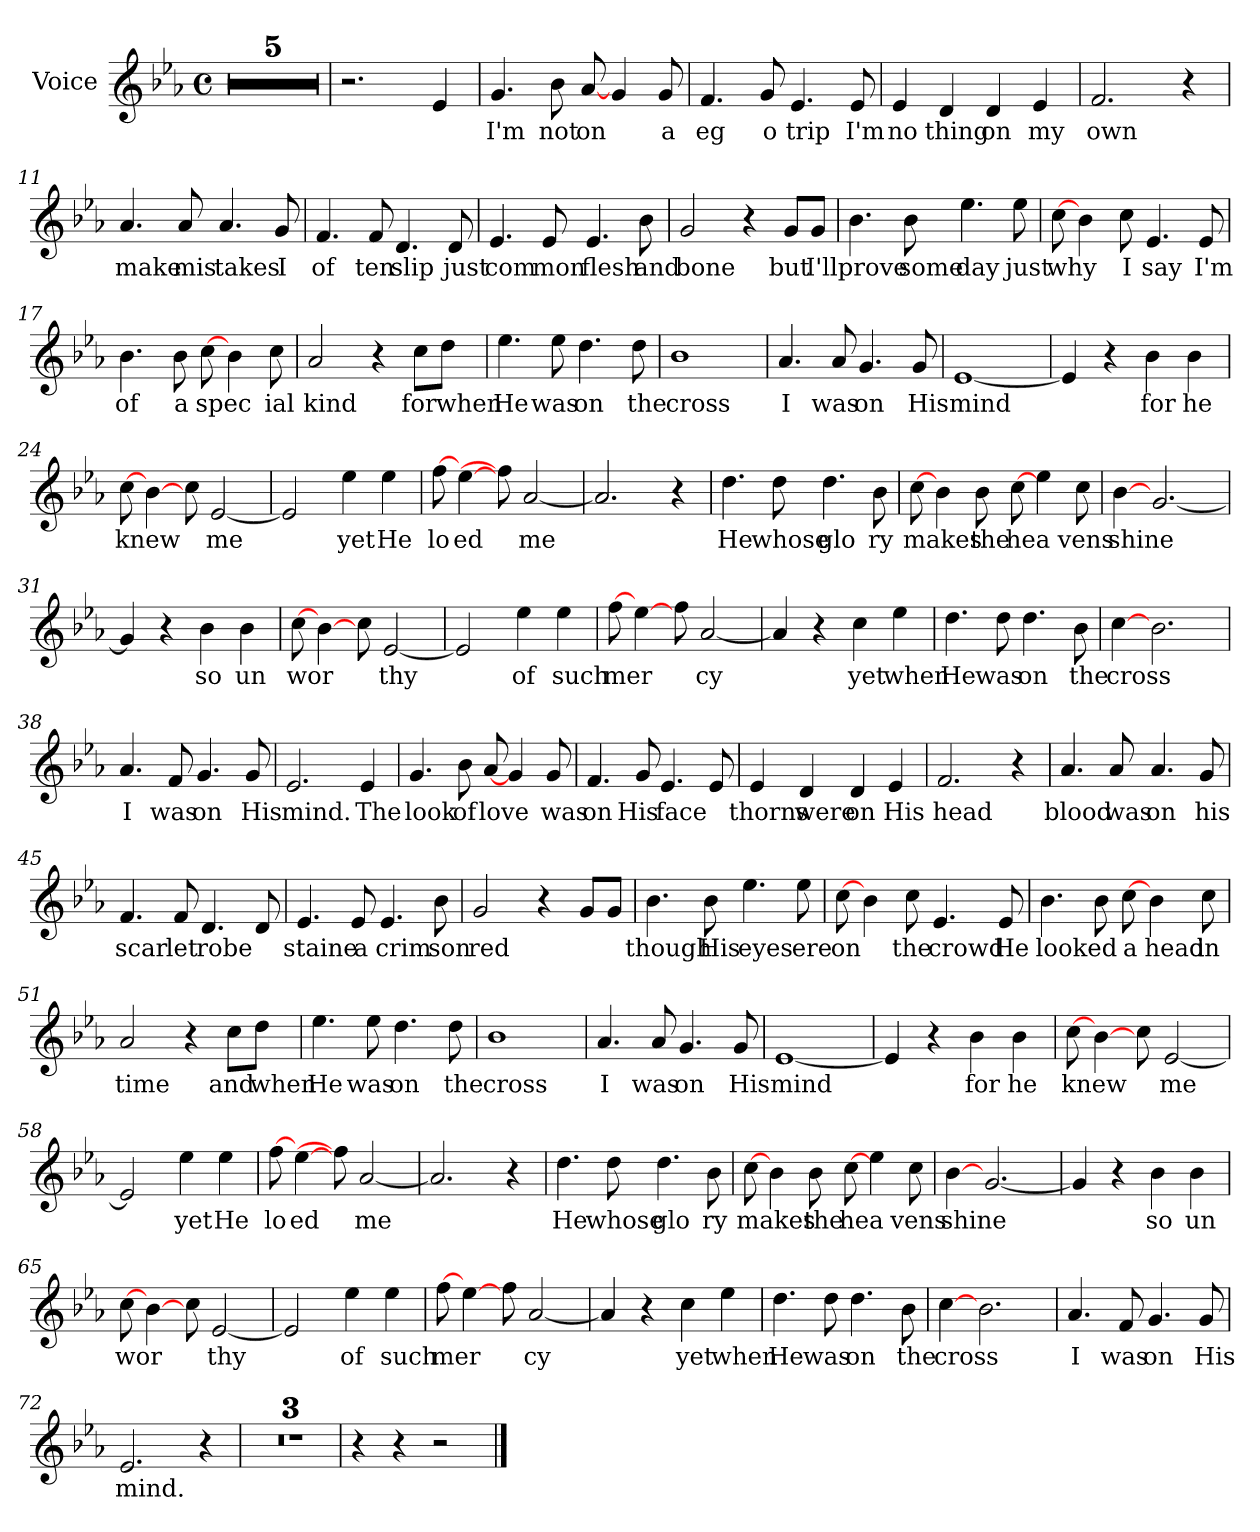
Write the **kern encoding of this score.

**kern	**text
*part1	*part1
*staff1	*staff1
*I"Voice	*
*I'V	*
*clefG2	*
*k[b-e-a-]	*
*E-:	*
*M4/4	*
*met(c)	*
=1	=1
1r	.
=2	=2
1r	.
=3	=3
1r	.
=4	=4
1r	.
=5	=5
1r	.
=6	=6
2.r	.
4e-/	.
=7	=7
!	!LO:LY:b
4.g/	I'm
!	!LO:LY:b
8b-\	not
!	!LO:LY:b
[8a-/	on
4g/	.
!	!LO:LY:b
8g/	a
=8	=8
!	!LO:LY:b
4.f/	eg
!	!LO:LY:b
8g/	o
!	!LO:LY:b
4.e-/	trip
!	!LO:LY:b
8e-/	I'm
=9	=9
!	!LO:LY:b
4e-/	no
!	!LO:LY:b
4d/	thing
!	!LO:LY:b
4d/	on
!	!LO:LY:b
4e-/	my
!!LO:LB:g=z
=10	=10
!	!LO:LY:b
2.f/	own
4r	.
=11	=11
!	!LO:LY:b
4.a-/	make
!	!LO:LY:b
8a-/	mis
!	!LO:LY:b
4.a-/	takes
!	!LO:LY:b
8g/	I
=12	=12
!	!LO:LY:b
4.f/	of
!	!LO:LY:b
8f/	ten
!	!LO:LY:b
4.d/	slip
!	!LO:LY:b
8d/	just
=13	=13
!	!LO:LY:b
4.e-/	com
!	!LO:LY:b
8e-/	mon
!	!LO:LY:b
4.e-/	flesh
!	!LO:LY:b
8b-\	and
=14	=14
!	!LO:LY:b
2g/	bone
4r	.
!	!LO:LY:b
8g/L	but
!	!LO:LY:b
8g/J	I'll
!!LO:LB:g=z
=15	=15
!	!LO:LY:b
4.b-\	prove
!	!LO:LY:b
8b-\	some
!	!LO:LY:b
4.ee-\	day
!	!LO:LY:b
8ee-\	just
=16	=16
!	!LO:LY:b
[8cc\	why
4b-\	.
!	!LO:LY:b
8cc\	I
!	!LO:LY:b
4.e-/	say
!	!LO:LY:b
8e-/	I'm
=17	=17
!	!LO:LY:b
4.b-\	of
!	!LO:LY:b
8b-\	a
!	!LO:LY:b
[8cc\	spec
4b-\	.
!	!LO:LY:b
8cc\	ial
=18	=18
!	!LO:LY:b
2a-/	kind
4r	.
!	!LO:LY:b
8cc\L	for
!	!LO:LY:b
8dd\J	when
!!LO:LB:g=z
=19	=19
!	!LO:LY:b
4.ee-\	He
!	!LO:LY:b
8ee-\	was
!	!LO:LY:b
4.dd\	on
!	!LO:LY:b
8dd\	the
=20	=20
!	!LO:LY:b
1b-	cross
=21	=21
!	!LO:LY:b
4.a-/	I
!	!LO:LY:b
8a-/	was
!	!LO:LY:b
4.g/	on
!	!LO:LY:b
8g/	His
=22	=22
!	!LO:LY:b
[1e-	mind
=23	=23
4e-/]	.
4r	.
!	!LO:LY:b
4b-\	for
!	!LO:LY:b
4b-\	he
=24	=24
!	!LO:LY:b
[8cc\	knew
[4b-\	.
8cc\	.
!	!LO:LY:b
[2e-/	me
!!LO:LB:g=z
=25	=25
2e-/]	.
!	!LO:LY:b
4ee-\	yet
!	!LO:LY:b
4ee-\	He
=26	=26
!	!LO:LY:b
[8ff\	lo
!	!LO:LY:b
[4ee-\	ed
8ff\]	.
!	!LO:LY:b
[2a-/	me
=27	=27
2.a-/]	.
4r	.
=28	=28
!	!LO:LY:b
4.dd\	He
!	!LO:LY:b
8dd\	whose
!	!LO:LY:b
4.dd\	glo
!	!LO:LY:b
8b-\	ry
=29	=29
!	!LO:LY:b
[8cc\	makes
4b-\	.
!	!LO:LY:b
8b-\	the
!	!LO:LY:b
[8cc\	hea
4ee-\	.
!	!LO:LY:b
8cc\	vens
!!LO:LB:g=z
=30	=30
!	!LO:LY:b
[4b-\	shine
[2.g/	.
=31	=31
4g/]	.
4r	.
!	!LO:LY:b
4b-\	so
!	!LO:LY:b
4b-\	un
=32	=32
!	!LO:LY:b
[8cc\	wor
[4b-\	.
8cc\	.
!	!LO:LY:b
[2e-/	thy
=33	=33
2e-/]	.
!	!LO:LY:b
4ee-\	of
!	!LO:LY:b
4ee-\	such
=34	=34
!	!LO:LY:b
[8ff\	mer
[4ee-\	.
8ff\	.
!	!LO:LY:b
[2a-/	cy
!!LO:LB:g=z
=35	=35
4a-/]	.
4r	.
!	!LO:LY:b
4cc\	yet
!	!LO:LY:b
4ee-\	when
=36	=36
!	!LO:LY:b
4.dd\	He
!	!LO:LY:b
8dd\	was
!	!LO:LY:b
4.dd\	on
!	!LO:LY:b
8b-\	the
=37	=37
!	!LO:LY:b
[4cc\	cross
2.b-\	.
=38	=38
!	!LO:LY:b
4.a-/	I
!	!LO:LY:b
8f/	was
!	!LO:LY:b
4.g/	on
!	!LO:LY:b
8g/	His
=39	=39
!	!LO:LY:b
2.e-/	mind.
!	!LO:LY:b
4e-/	The
!!LO:LB:g=z
=40	=40
!	!LO:LY:b
4.g/	look
!	!LO:LY:b
8b-\	of
!	!LO:LY:b
[8a-/	love
4g/	.
!	!LO:LY:b
8g/	was
=41	=41
!	!LO:LY:b
4.f/	on
!	!LO:LY:b
8g/	His
!	!LO:LY:b
4.e-/	face
8e-/	.
=42	=42
!	!LO:LY:b
4e-/	thorns
!	!LO:LY:b
4d/	were
!	!LO:LY:b
4d/	on
!	!LO:LY:b
4e-/	His
=43	=43
!	!LO:LY:b
2.f/	head
4r	.
=44	=44
!	!LO:LY:b
4.a-/	blood
!	!LO:LY:b
8a-/	was
!	!LO:LY:b
4.a-/	on
!	!LO:LY:b
8g/	his
!!LO:PB:g=z
=45	=45
!	!LO:LY:b
4.f/	scar
!	!LO:LY:b
8f/	let
!	!LO:LY:b
4.d/	robe
8d/	.
=46	=46
!	!LO:LY:b
4.e-/	staine
!	!LO:LY:b
8e-/	a
!	!LO:LY:b
4.e-/	crim
!	!LO:LY:b
8b-\	son
=47	=47
!	!LO:LY:b
2g/	red
4r	.
8g/L	.
8g/J	.
=48	=48
!	!LO:LY:b
4.b-\	though
!	!LO:LY:b
8b-\	His
!	!LO:LY:b
4.ee-\	eyes
!	!LO:LY:b
8ee-\	ere
=49	=49
!	!LO:LY:b
[8cc\	on
4b-\	.
!	!LO:LY:b
8cc\	the
!	!LO:LY:b
4.e-/	crowd
!	!LO:LY:b
8e-/	He
!!LO:LB:g=z
=50	=50
!	!LO:LY:b
4.b-\	looked
8b-\	.
!	!LO:LY:b
[8cc\	a
!	!LO:LY:b
4b-\	head
!	!LO:LY:b
8cc\	in
=51	=51
!	!LO:LY:b
2a-/	time
4r	.
!	!LO:LY:b
8cc\L	and
!	!LO:LY:b
8dd\J	when
=52	=52
!	!LO:LY:b
4.ee-\	He
!	!LO:LY:b
8ee-\	was
!	!LO:LY:b
4.dd\	on
!	!LO:LY:b
8dd\	the
=53	=53
!	!LO:LY:b
1b-	cross
=54	=54
!	!LO:LY:b
4.a-/	I
!	!LO:LY:b
8a-/	was
!	!LO:LY:b
4.g/	on
!	!LO:LY:b
8g/	His
=55	=55
!	!LO:LY:b
[1e-	mind
!!LO:LB:g=z
=56	=56
4e-/]	.
4r	.
!	!LO:LY:b
4b-\	for
!	!LO:LY:b
4b-\	he
=57	=57
!	!LO:LY:b
[8cc\	knew
[4b-\	.
8cc\	.
!	!LO:LY:b
[2e-/	me
=58	=58
2e-/]	.
!	!LO:LY:b
4ee-\	yet
!	!LO:LY:b
4ee-\	He
=59	=59
!	!LO:LY:b
[8ff\	lo
!	!LO:LY:b
[4ee-\	ed
8ff\]	.
!	!LO:LY:b
[2a-/	me
=60	=60
2.a-/]	.
4r	.
=61	=61
!	!LO:LY:b
4.dd\	He
!	!LO:LY:b
8dd\	whose
!	!LO:LY:b
4.dd\	glo
!	!LO:LY:b
8b-\	ry
!!LO:LB:g=z
=62	=62
!	!LO:LY:b
[8cc\	makes
4b-\	.
!	!LO:LY:b
8b-\	the
!	!LO:LY:b
[8cc\	hea
4ee-\	.
!	!LO:LY:b
8cc\	vens
=63	=63
!	!LO:LY:b
[4b-\	shine
[2.g/	.
=64	=64
4g/]	.
4r	.
!	!LO:LY:b
4b-\	so
!	!LO:LY:b
4b-\	un
=65	=65
!	!LO:LY:b
[8cc\	wor
[4b-\	.
8cc\	.
!	!LO:LY:b
[2e-/	thy
=66	=66
2e-/]	.
!	!LO:LY:b
4ee-\	of
!	!LO:LY:b
4ee-\	such
!!LO:LB:g=z
=67	=67
!	!LO:LY:b
[8ff\	mer
[4ee-\	.
8ff\	.
!	!LO:LY:b
[2a-/	cy
=68	=68
4a-/]	.
4r	.
!	!LO:LY:b
4cc\	yet
!	!LO:LY:b
4ee-\	when
=69	=69
!	!LO:LY:b
4.dd\	He
!	!LO:LY:b
8dd\	was
!	!LO:LY:b
4.dd\	on
!	!LO:LY:b
8b-\	the
=70	=70
!	!LO:LY:b
[4cc\	cross
2.b-\	.
=71	=71
!	!LO:LY:b
4.a-/	I
!	!LO:LY:b
8f/	was
!	!LO:LY:b
4.g/	on
!	!LO:LY:b
8g/	His
!!LO:LB:g=z
=72	=72
!	!LO:LY:b
2.e-/	mind.
4r	.
=73	=73
1r	.
=74	=74
1r	.
=75	=75
1r	.
=76	=76
4r	.
4r	.
2r	.
==	==
*-	*-
